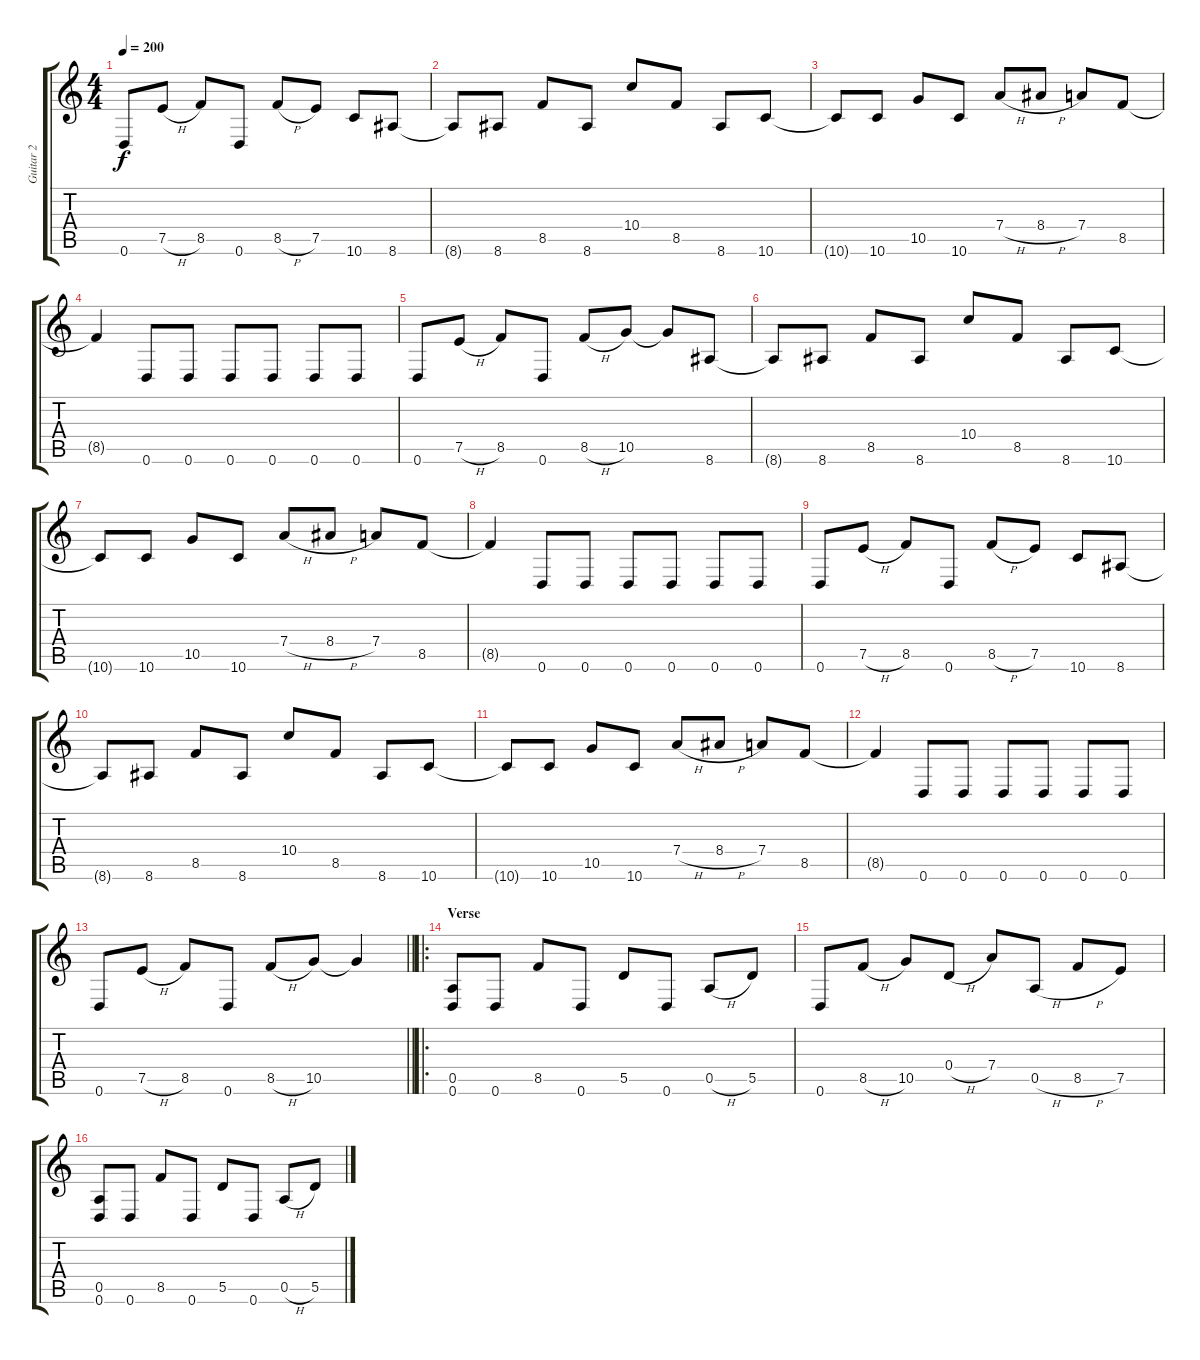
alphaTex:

\track ("Guitar 2" "Guitar 2") {instrument distortionguitar}
\staff {score tabs}
\tuning (E4 B3 G3 D3 A2 D2) {hide}
\ts (4 4)
\tempo 200
\clef g2
\ks c
0.6.8{dy f} 7.5{h}.8 8.5.8 0.6.8 8.5{h}.8 7.5.8 10.6.8 8.6.8 |
8.6{t}.8 8.6.8 8.5.8 8.6.8 10.4.8 8.5.8 8.6.8 10.6.8 |
10.6{t}.8 10.6.8 10.5.8 10.6.8 7.4{h}.8 8.4{h}.8 7.4.8 8.5.8 |
8.5{t}.4 0.6.8 0.6.8 0.6.8 0.6.8 0.6.8 0.6.8 |
0.6.8 7.5{h}.8 8.5.8 0.6.8 8.5{h}.8 10.5.8 10.5{t}.8 8.6.8 |
8.6{t}.8 8.6.8 8.5.8 8.6.8 10.4.8 8.5.8 8.6.8 10.6.8 |
10.6{t}.8 10.6.8 10.5.8 10.6.8 7.4{h}.8 8.4{h}.8 7.4.8 8.5.8 |
8.5{t}.4 0.6.8 0.6.8 0.6.8 0.6.8 0.6.8 0.6.8 |
0.6.8 7.5{h}.8 8.5.8 0.6.8 8.5{h}.8 7.5.8 10.6.8 8.6.8 |
8.6{t}.8 8.6.8 8.5.8 8.6.8 10.4.8 8.5.8 8.6.8 10.6.8 |
10.6{t}.8 10.6.8 10.5.8 10.6.8 7.4{h}.8 8.4{h}.8 7.4.8 8.5.8 |
8.5{t}.4 0.6.8 0.6.8 0.6.8 0.6.8 0.6.8 0.6.8 |
\barLineRight lightlight
0.6.8 7.5{h}.8 8.5.8 0.6.8 8.5{h}.8 10.5.8 10.5{t}.4 |
\ro
\section ("" "Verse")
(0.5 0.6).8 0.6.8 8.5.8 0.6.8 5.5.8 0.6.8 0.5{h}.8 5.5.8 |
0.6.8 8.5{h}.8 10.5.8 0.4{h}.8 7.4.8 0.5{h}.8 8.5{h}.8 7.5.8 |
(0.5 0.6).8 0.6.8 8.5.8 0.6.8 5.5.8 0.6.8 0.5{h}.8 5.5.8
